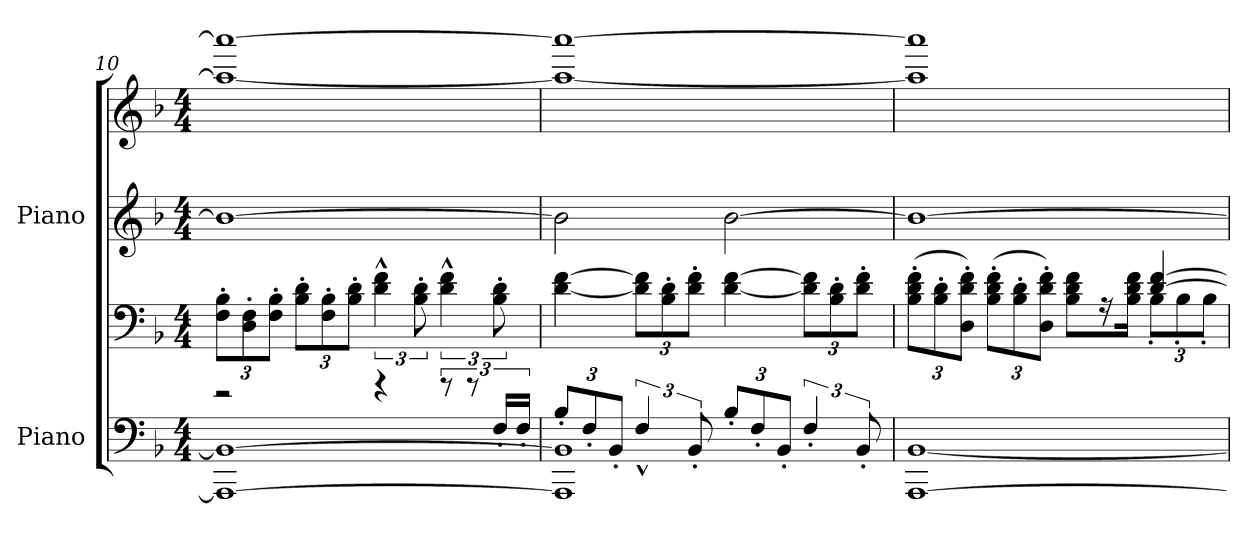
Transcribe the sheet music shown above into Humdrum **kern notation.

**kern	**kern	**kern	**kern
*part2	*part2	*part1	*part1
*staff4	*staff3	*staff2	*staff1
*I"Piano	*	*I"Piano	*
*I'Pno.	*	*I'Pno.	*
!!LO:LB:g=z
*clefF4	*clefF4	*clefG2	*clefG2
*k[b-]	*k[b-]	*k[b-]	*k[b-]
*M4/4	*M4/4	*M4/4	*M4/4
=10	=10	=10	=10
*^	*	*	*
*	*	*Xbrackettup	*	*
1AAA_ 1BB-_	2re	12F\' 12B-\'L	1b-_	1aa_ 1aaa_
.	.	12D\' 12F\'	.	.
.	.	12F\' 12B-\'J	.	.
.	.	12B-\' 12d\'L	.	.
.	.	12F\' 12B-\'	.	.
.	.	12B-\' 12d\'J	.	.
*	*	*brackettup	*	*
.	4rg	6d\^^ 6f\^^	.	.
.	.	12B-\' 12d\'	.	.
.	12rg	6d\^^ 6f\^^	.	.
.	12rg	.	.	.
.	24F'/LL	12B-\' 12d\'	.	.
.	24F'/JJ	.	.	.
=11	=11	=11	=11	=11
*	*Xbrackettup	*	*	*
1AAA] 1BB-]	12B-'/L	[4d\ [4f\	2b-\]	1aa_ 1aaa_
.	12F'/	.	.	.
.	12BB-'/J	.	.	.
*	*brackettup	*Xbrackettup	*	*
.	6F^^/	12d\] 12f\]L	.	.
.	.	12B-\' 12d\'	.	.
.	12BB-'/	12d\' 12f\'J	.	.
*	*Xbrackettup	*	*	*
.	12B-'/L	[4d\ [4f\	[2b-\	.
.	12F'/	.	.	.
.	12BB-'/J	.	.	.
*	*brackettup	*	*	*
.	6F'/	12d\] 12f\]L	.	.
.	.	12B-\' 12d\'	.	.
.	12BB-'/	12d\' 12f\'J	.	.
=12	=12	=12	=12	=12
*	*	*^	*	*^
*	*	*	*	*	*	*^
[1AAA	[1BB-	(>12B-\' 12d\' 12f\'L	2.ryy	1b-_	1aa] 1aaa]	2.ryy	3%2ryy
.	.	12B-\' 12d\'	.	.	.	.	.
.	.	12D\' 12d\' 12f\'J)	.	.	.	.	.
.	.	(>12B-\' 12d\' 12f\'L	.	.	.	.	.
.	.	12B-\' 12d\'	.	.	.	.	.
.	.	12D\' 12d\' 12f\'J)	.	.	.	.	.
.	.	8B-\ 8d\ 8f\L	.	.	.	.	.
.	.	16rA	.	.	.	.	.
.	.	.	.	.	.	.	6.ryy
.	.	16B-\ 16d\ 16f\Jk	.	.	.	.	.
*	*	*	*	*	*MM92	*	*
.	.	[4d/ [4f/	12B-'\L	.	.	4ryy	.
.	.	.	12B-'\	.	.	.	.
*	*	*	*	*	*MM84	*	*
.	.	.	12B-'\J	.	.	.	12ryy
*v	*v	*	*	*	*v	*v	*v
*	*v	*v	*	*
=	=	=	=
*-	*-	*-	*-
